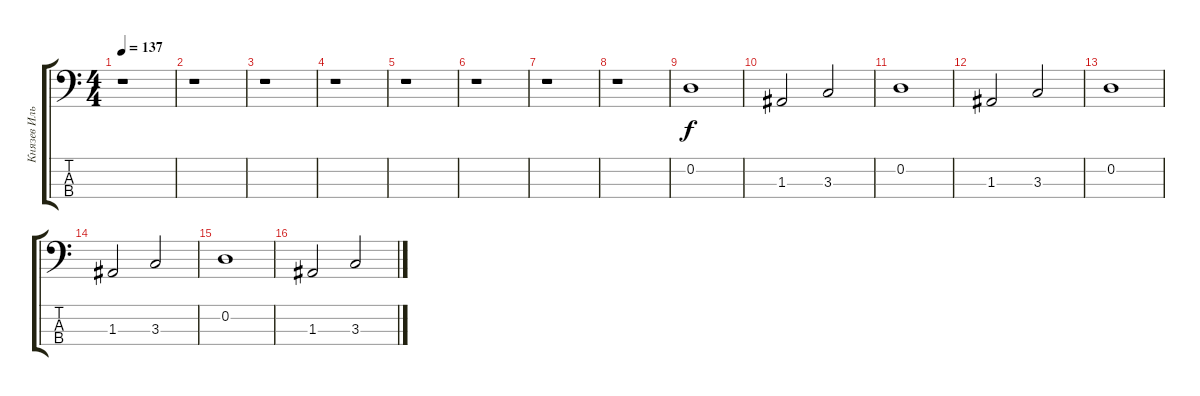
\track ("Князев Илья" "Князев Иль") {instrument electricbasspick}
\staff {score tabs}
\tuning (G2 D2 A1 E1) {hide}
\ts (4 4)
\tempo 137
\clef f4
\ks c
r.1{dy f instrument electricbasspick} |
r.1 |
r.1 |
r.1 |
r.1 |
r.1 |
r.1 |
r.1 |
0.2.1 |
1.3.2 3.3.2 |
0.2.1 |
1.3.2 3.3.2 |
0.2.1 |
1.3.2 3.3.2 |
0.2.1 |
1.3.2 3.3.2
